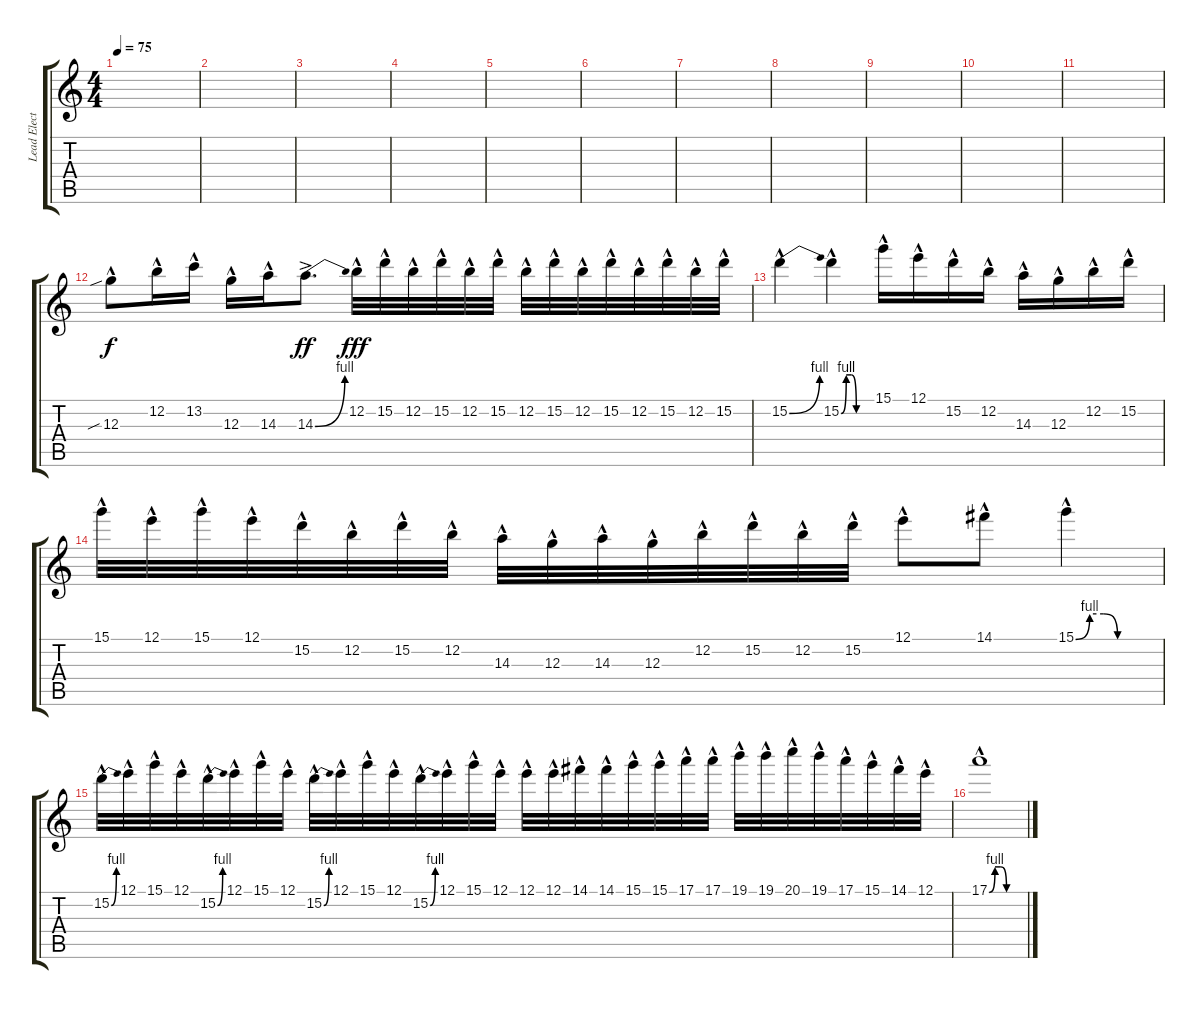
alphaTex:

\track ("Lead Electric Guitar" "Lead Elect") {instrument distortionguitar}
\staff {score tabs}
\tuning (E4 B3 G3 D3 A2 E2) {hide}
\ts (4 4)
\tempo 75
\clef g2
\ks c
|
|
|
|
|
|
|
|
|
|
|
12.3{sib hac}.8 12.2{hac}.16 13.2{hac}.16 12.3{hac}.16 14.3{hac}.16 14.3{be (bend 0 0 60 4) ac}.8{d dy ff} 12.2{hac}.32{dy fff} 15.2{hac}.32 12.2{hac}.32 15.2{hac}.32 12.2{hac}.32 15.2{hac}.32 12.2{hac}.32 15.2{hac}.32 12.2{hac}.32 15.2{hac}.32 12.2{hac}.32 15.2{hac}.32 12.2{hac}.32 15.2{hac}.32 |
15.2{be (bend 0 0 60 4) hac}.4 15.2{be (custom 0 0 10 4 20 4 30 0 60 0) hac}.4 15.1{hac}.16 12.1{hac}.16 15.2{hac}.16 12.2{hac}.16 14.3{hac}.16 12.3{hac}.16 12.2{hac}.16 15.2{hac}.16 |
15.1{hac}.32 12.1{hac}.32 15.1{hac}.32 12.1{hac}.32 15.2{hac}.32 12.2{hac}.32 15.2{hac}.32 12.2{hac}.32 14.3{hac}.32 12.3{hac}.32 14.3{hac}.32 12.3{hac}.32 12.2{hac}.32 15.2{hac}.32 12.2{hac}.32 15.2{hac}.32 12.1{hac}.8 14.1{hac}.8 15.1{be (custom 0 0 10 4 20 4 30 0 60 0) hac}.4 |
15.2{be (bend 0 0 60 4) hac}.32 12.1{hac}.32 15.1{hac}.32 12.1{hac}.32 15.2{be (bend 0 0 60 4) hac}.32 12.1{hac}.32 15.1{hac}.32 12.1{hac}.32 15.2{be (bend 0 0 60 4) hac}.32 12.1{hac}.32 15.1{hac}.32 12.1{hac}.32 15.2{be (bend 0 0 60 4) hac}.32 12.1{hac}.32 15.1{hac}.32 12.1{hac}.32 12.1{hac}.32 12.1{hac}.32 14.1{hac}.32 14.1{hac}.32 15.1{hac}.32 15.1{hac}.32 17.1{hac}.32 17.1{hac}.32 19.1{hac}.32 19.1{hac}.32 20.1{hac}.32 19.1{hac}.32 17.1{hac}.32 15.1{hac}.32 14.1{hac}.32 12.1{hac}.32 |
17.1{be (custom 0 0 10 4 20 4 30 0 60 0) hac}.1
